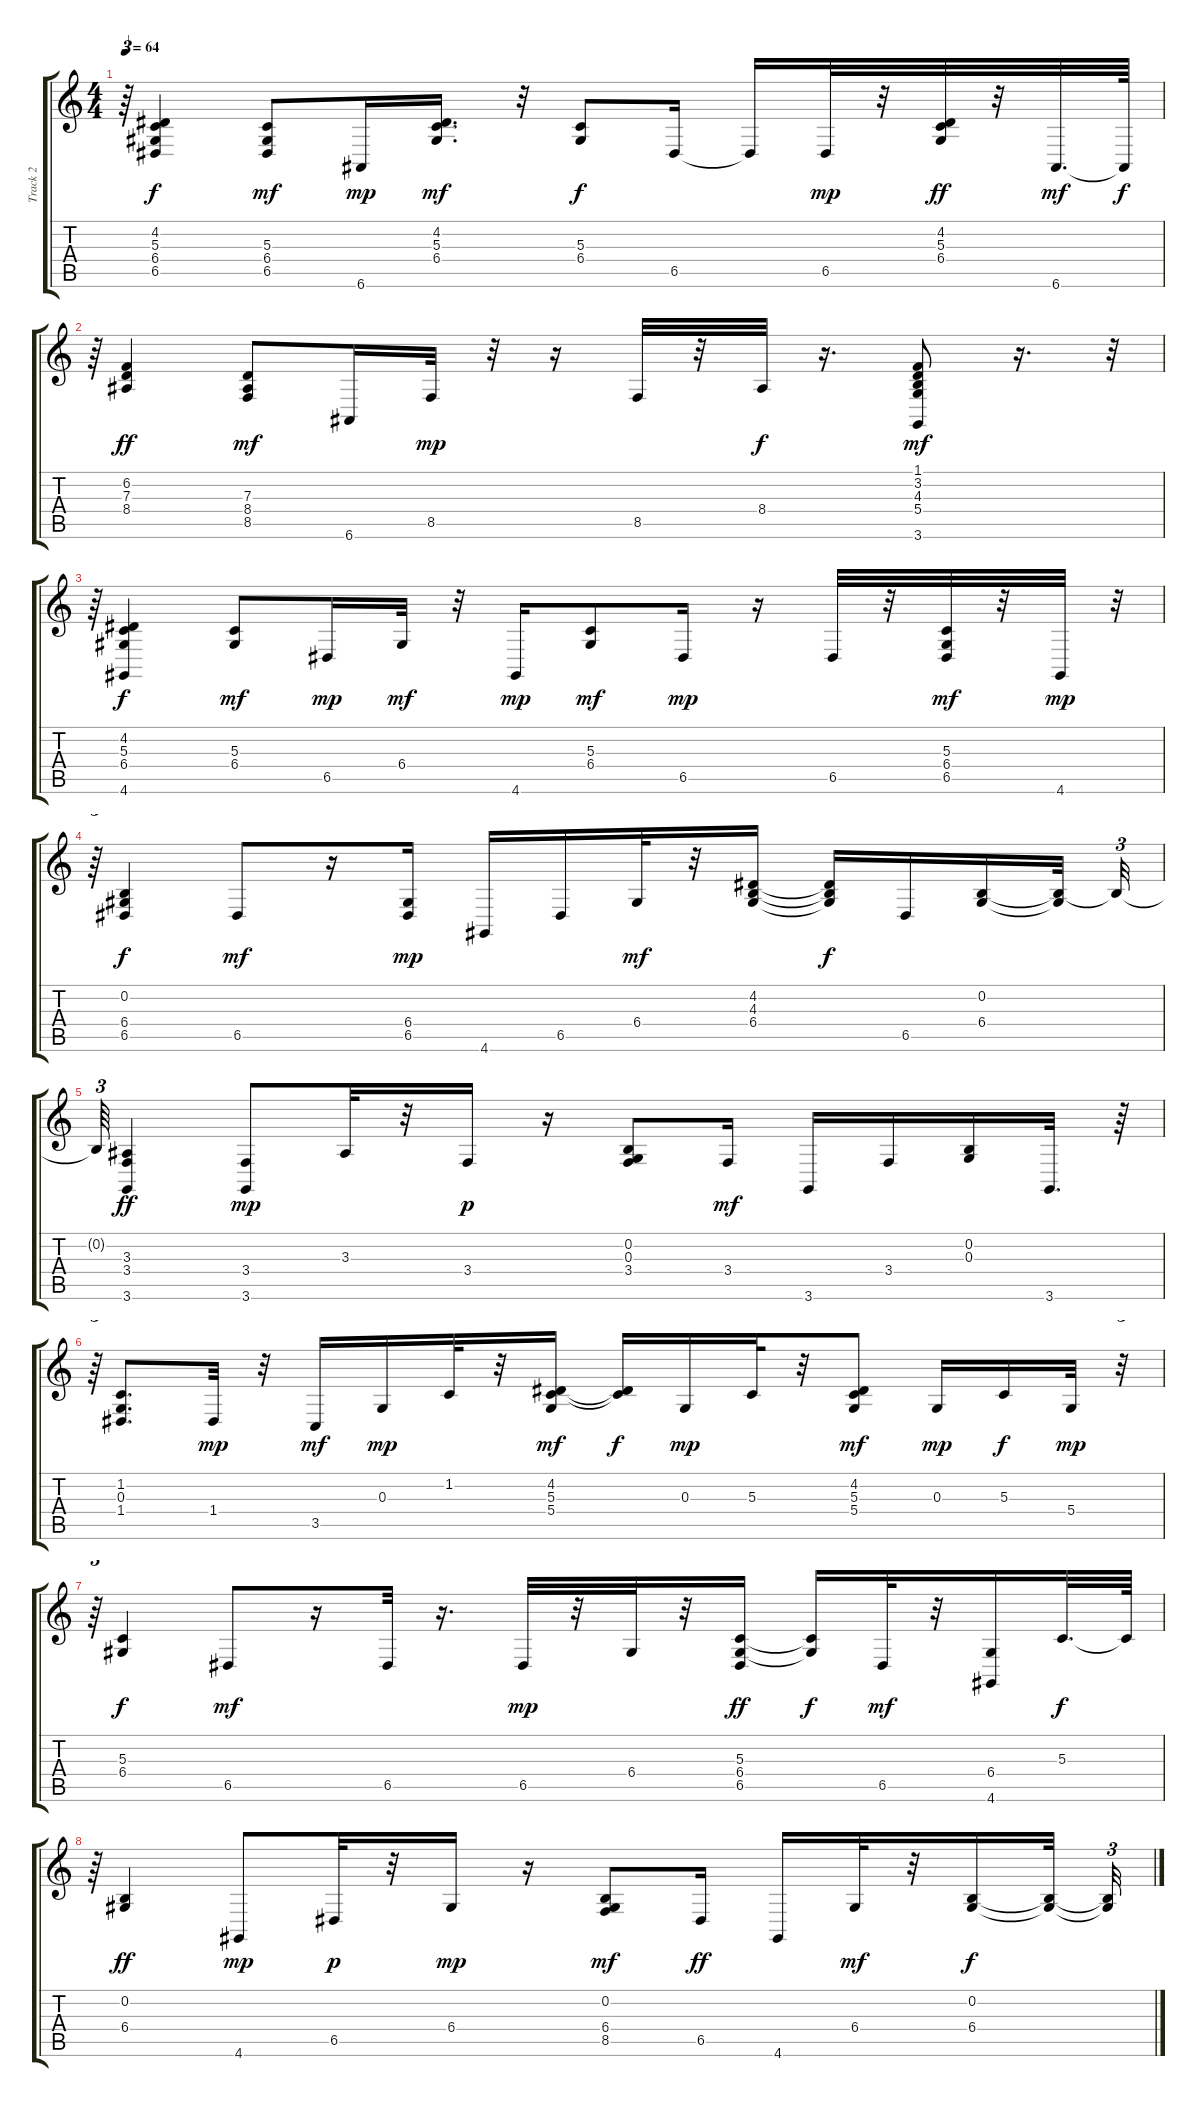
\track ("Track 2" "Track 2") {instrument electricpiano1}
\staff {score tabs}
\tuning (E4 B3 G3 D3 A2 E2) {hide}
\ts (4 4)
\tempo 64
\clef g2
\ks c
r.64{tu (3 2) dy p} (4.2 5.3 6.4 6.5).4{dy f} (5.3 6.4 6.5).8{dy mf} 6.6.16{dy mp} (4.2 5.3 6.4).16{d dy mf} r.32 (5.3 6.4).8{dy f} 6.5.16 6.5{t}.16 6.5.32{dy mp} r.32 (4.2 5.3 6.4).32{dy ff} r.32 6.6.32{d dy mf} 6.6{t}.64{dy f} |
r.64{tu (3 2)} (6.2 7.3 8.4).4{dy ff} (7.3 8.4 8.5).8{dy mf} 6.6.16 8.5.32{dy mp} r.32 r.16 8.5.32 r.32 8.4.32{dy f} r.16{d} (1.1 3.2 4.3 5.4 3.6).8{dy mf} r.16{d} r.32{tu (3 2)} |
r.64{tu (3 2)} (4.2 5.3 6.4 4.6).4{dy f} (5.3 6.4).8{dy mf} 6.5.16{dy mp} 6.4.32{dy mf} r.32 4.6.16{dy mp} (5.3 6.4).8{dy mf} 6.5.16{dy mp} r.16 6.5.32 r.32 (5.3 6.4 6.5).32{dy mf} r.32 4.6.32{dy mp} r.32{tu (3 2)} |
r.64{tu (3 2)} (0.2 6.4 6.5).4{dy f} 6.5.8{dy mf} r.16 (6.4 6.5).16{dy mp} 4.6.16 6.5.16 6.4.32{dy mf} r.32 (4.2 4.3 6.4).16 (4.2{t} 4.3{t} 6.4{t}).16{dy f} 6.5.16 (0.2 6.4).16 (0.2{t} 6.4{t}).32 0.2{t}.32{tu (3 2)} |
0.2{t}.64{tu (3 2)} (3.3 3.4 3.6).4{dy ff} (3.4 3.6).8{dy mp} 3.3.32 r.32 3.4.16{dy p} r.16 (0.2 0.3 3.4).8 3.4.16{dy mf} 3.6.16 3.4.16 (0.2 0.3).16 3.6.32{d} r.64 |
r.64{tu (3 2)} (1.2 0.3 1.4).8{d} 1.4.32{dy mp} r.32 3.5.16{dy mf} 0.3.16{dy mp} 1.2.32 r.32 (4.2 5.3 5.4).16{dy mf} (4.2{t} 5.3{t}).16{dy f} 0.3.16{dy mp} 5.3.32 r.32 (4.2 5.3 5.4).8{dy mf} 0.3.16{dy mp} 5.3.16{dy f} 5.4.32{dy mp} r.32{tu (3 2)} |
r.64{tu (3 2)} (5.3 6.4).4{dy f} 6.5.8{dy mf} r.16 6.5.32 r.16{d} 6.5.32{dy mp} r.32 6.4.32 r.32 (5.3 6.4 6.5).16{dy ff} (5.3{t} 6.4{t}).16{dy f} 6.5.32{dy mf} r.32 (6.4 4.6).16 5.3.32{d dy f} 5.3{t}.64 |
r.64{tu (3 2)} (0.2 6.4).4{dy ff} 4.6.8{dy mp} 6.5.32{dy p} r.32 6.4.16{dy mp} r.16 (0.2 6.4 8.5).8{dy mf} 6.5.16{dy ff} 4.6.16 6.4.32{dy mf} r.32 (0.2 6.4).16{dy f} (0.2{t} 6.4{t}).32 (0.2{t} 6.4{t}).32{tu (3 2)}
